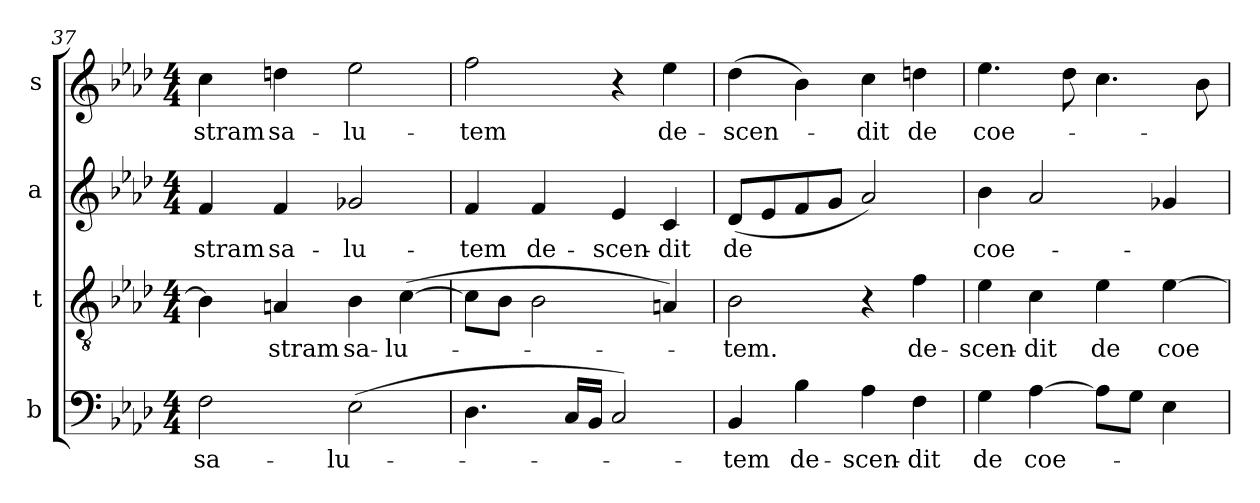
**kern	**text	**kern	**text	**kern	**text	**kern	**text
*part4	*part4	*part3	*part3	*part2	*part2	*part1	*part1
*staff4	*staff4	*staff3	*staff3	*staff2	*staff2	*staff1	*staff1
*I"b	*	*I"t	*	*I"a	*	*I"s	*
*clefF4	*	*clefGv2	*	*clefG2	*	*clefG2	*
*	*	*ITrd7c12	*	*	*	*	*
*k[b-e-a-d-]	*	*k[b-e-a-d-]	*	*k[b-e-a-d-]	*	*k[b-e-a-d-]	*
*f:	*	*f:	*	*f:	*	*f:	*
*M4/4	*	*M4/4	*	*M4/4	*	*M4/4	*
=37	=37	=37	=37	=37	=37	=37	=37
!	!LO:LY:b:color=#000000	!	!	!	!	!	!
!	!	!	!	!	!LO:LY:b:color=#000000	!	!
!	!	!	!	!	!	!	!LO:LY:b:color=#000000
2Fi\	sa-	4BB-i\]	.	4fi/	-stram	4cci\	-stram
!	!	!	!LO:LY:b:color=#000000	!	!	!	!
!	!	!	!	!	!LO:LY:b:color=#000000	!	!
!	!	!	!	!	!	!	!LO:LY:b:color=#000000
.	.	4AAni/	-stram	4fi/	sa-	4ddni\	sa-
!	!LO:LY:b:color=#000000	!	!	!	!	!	!
!	!	!	!LO:LY:b:color=#000000	!	!	!	!
!	!	!	!	!	!LO:LY:b:color=#000000	!	!
!	!	!	!	!	!	!	!LO:LY:b:color=#000000
(2E-i\	-lu-	4BB-i\	sa-	2g-Xi/	-lu-	2ee-i\	-lu-
!	!	!	!LO:LY:b:color=#000000	!	!	!	!
.	.	([4Ci\	-lu-	.	.	.	.
=38	=38	=38	=38	=38	=38	=38	=38
!	!	!	!	!	!LO:LY:b:color=#000000	!	!
!	!	!	!	!	!	!	!LO:LY:b:color=#000000
4.D-i\	.	8Ci\L]	.	4fi/	-tem	2ffi\	-tem
.	.	8BB-i\J	.	.	.	.	.
!	!	!	!	!	!LO:LY:b:color=#000000	!	!
.	.	2BB-i\	.	4fi/	de-	.	.
16Ci/LL	.	.	.	.	.	.	.
16BB-i/JJ	.	.	.	.	.	.	.
!	!	!	!	!	!LO:LY:b:color=#000000	!	!
2Ci/)	.	.	.	4e-i/	-scen-	4r	.
!	!	!	!	!	!LO:LY:b:color=#000000	!	!
!	!	!	!	!	!	!	!LO:LY:b:color=#000000
.	.	4AAni/)	.	4ci/	-dit	4ee-i\	de-
=39	=39	=39	=39	=39	=39	=39	=39
!	!LO:LY:b:color=#000000	!	!	!	!	!	!
!	!	!	!LO:LY:b:color=#000000	!	!	!	!
!	!	!	!	!	!LO:LY:b:color=#000000	!	!
!	!	!	!	!	!	!	!LO:LY:b:color=#000000
4BB-i/	-tem	2BB-i\	-tem.	(8d-i/L	de	(4dd-i\	-scen-
.	.	.	.	8e-i/	.	.	.
!	!LO:LY:b:color=#000000	!	!	!	!	!	!
4B-i\	de-	.	.	8fi/	.	4b-i\)	.
.	.	.	.	8gi/J	.	.	.
!	!LO:LY:b:color=#000000	!	!	!	!	!	!
!	!	!	!	!	!	!	!LO:LY:b:color=#000000
4A-i\	-scen-	4r	.	2a-i/)	.	4cci\	-dit
!	!LO:LY:b:color=#000000	!	!	!	!	!	!
!	!	!	!LO:LY:b:color=#000000	!	!	!	!
!	!	!	!	!	!	!	!LO:LY:b:color=#000000
4Fi\	-dit	4Fi\	de-	.	.	4ddni\	de
=40	=40	=40	=40	=40	=40	=40	=40
!	!LO:LY:b:color=#000000	!	!	!	!	!	!
!	!	!	!LO:LY:b:color=#000000	!	!	!	!
!	!	!	!	!	!LO:LY:b:color=#000000	!	!
!	!	!	!	!	!	!	!LO:LY:b:color=#000000
4Gi\	de	4E-i\	-scen-	4b-i\	coe-	4.ee-i\	coe-
!	!LO:LY:b:color=#000000	!	!	!	!	!	!
!	!	!	!LO:LY:b:color=#000000	!	!	!	!
[4A-i\	coe-	4Ci\	-dit	2a-i/	.	.	.
.	.	.	.	.	.	8dd-i\	.
!	!	!	!LO:LY:b:color=#000000	!	!	!	!
8A-i\L]	.	4E-i\	de	.	.	4.cci\	.
8Gi\J	.	.	.	.	.	.	.
!	!	!	!LO:LY:b:color=#000000	!	!	!	!
4E-i\	.	[4E-i\	coe-	4g-Xi/	.	.	.
.	.	.	.	.	.	8b-i\	.
=	=	=	=	=	=	=	=
*-	*-	*-	*-	*-	*-	*-	*-
